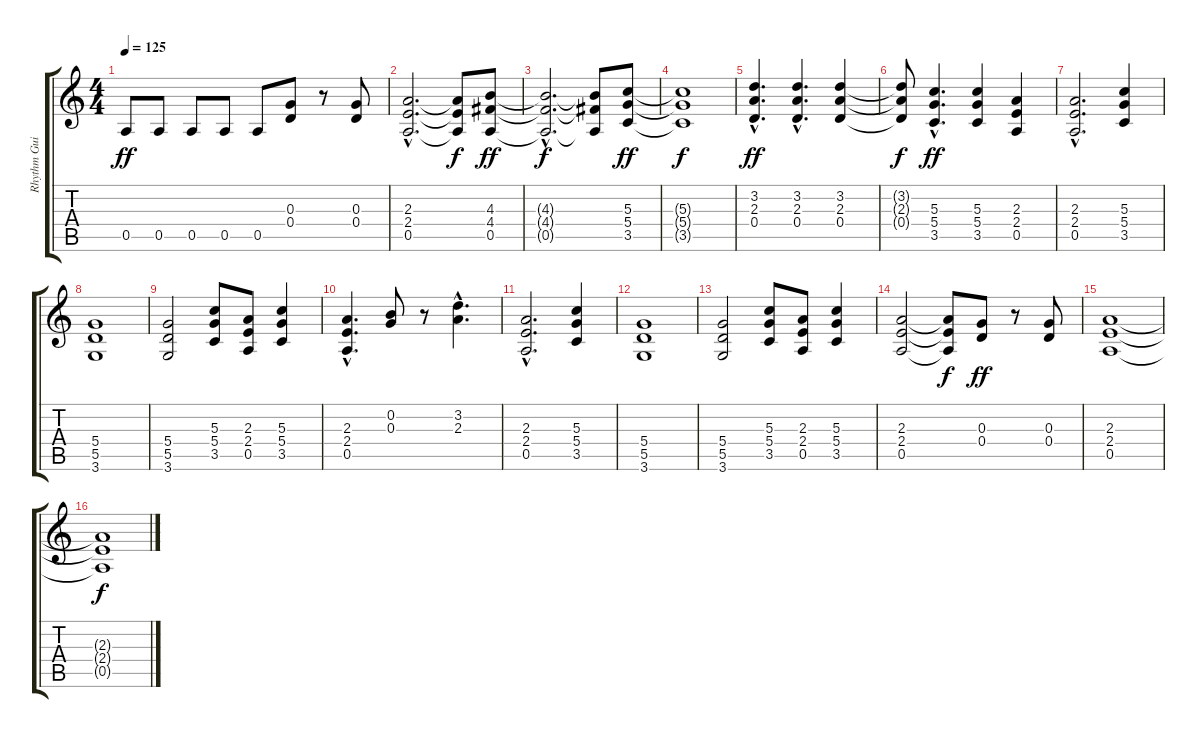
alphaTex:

\track ("Rhythm Guitar" "Rhythm Gui") {instrument distortionguitar}
\staff {score tabs}
\tuning (E4 B3 G3 D3 A2 E2) {hide}
\ts (4 4)
\tempo 125
\clef g2
\ks c
0.5.8{dy ff} 0.5.8 0.5.8 0.5.8 0.5.8 (0.3 0.4).8 r.8 (0.3 0.4).8 |
(2.3{hac} 2.4{hac} 0.5{hac}).2{d} (2.3{t} 2.4{t} 0.5{t}).8{dy f} (4.3 4.4 0.5).8{dy ff} |
(4.3{hac t} 4.4{hac t} 0.5{hac t}).2{d dy f} (4.3{t} 4.4{t} 0.5{t}).8 (5.3 5.4 3.5).8{dy ff} |
(5.3{t} 5.4{t} 3.5{t}).1{dy f} |
(3.2{hac} 2.3{hac} 0.4{hac}).4{d dy ff} (3.2{hac} 2.3{hac} 0.4{hac}).4{d} (3.2 2.3 0.4).4 |
(3.2{t} 2.3{t} 0.4{t}).8{dy f} (5.3{hac} 5.4{hac} 3.5{hac}).4{d dy ff} (5.3 5.4 3.5).4 (2.3 2.4 0.5).4 |
(2.3{hac} 2.4{hac} 0.5{hac}).2{d} (5.3 5.4 3.5).4 |
(5.4 5.5 3.6).1 |
(5.4 5.5 3.6).2 (5.3 5.4 3.5).8 (2.3 2.4 0.5).8 (5.3 5.4 3.5).4 |
(2.3{hac} 2.4{hac} 0.5{hac}).4{d} (0.2 0.3).8 r.8 (3.2{hac} 2.3{hac}).4{d} |
(2.3{hac} 2.4{hac} 0.5{hac}).2{d} (5.3 5.4 3.5).4 |
(5.4 5.5 3.6).1 |
(5.4 5.5 3.6).2 (5.3 5.4 3.5).8 (2.3 2.4 0.5).8 (5.3 5.4 3.5).4 |
(2.3 2.4 0.5).2 (2.3{t} 2.4{t} 0.5{t}).8{dy f} (0.3 0.4).8{dy ff} r.8 (0.3 0.4).8 |
(2.3 2.4 0.5).1 |
(2.3{t} 2.4{t} 0.5{t}).1{dy f}
